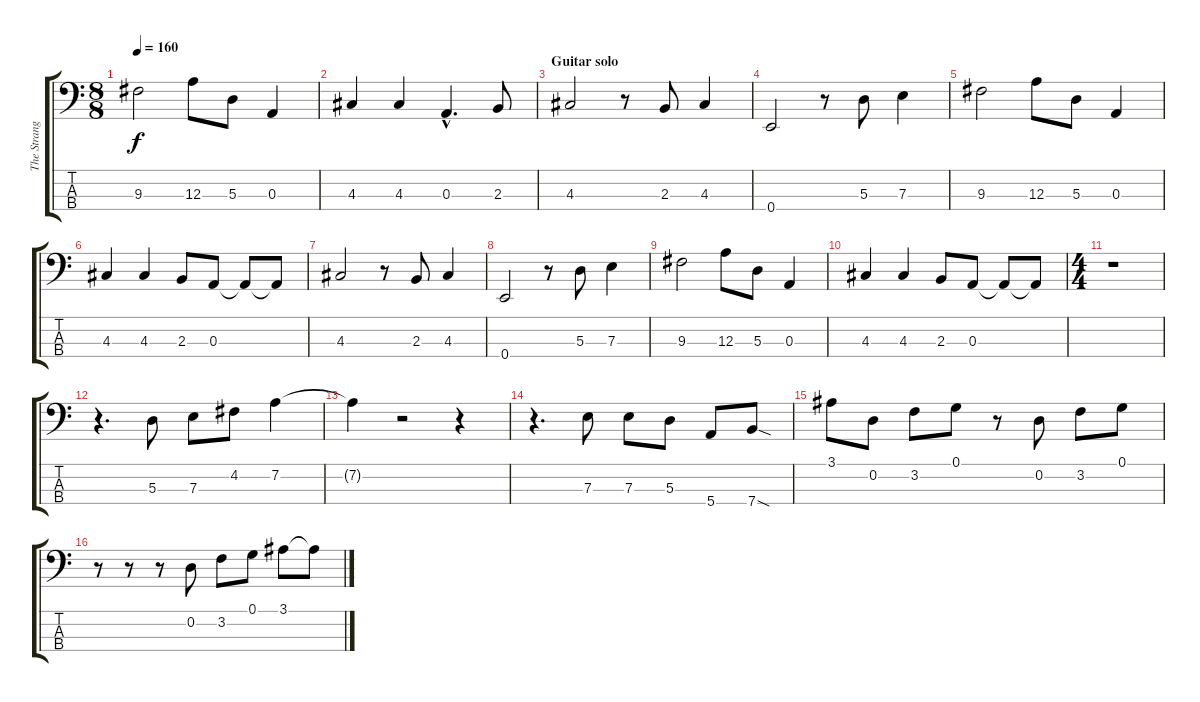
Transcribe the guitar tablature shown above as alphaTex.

\track ("The Strange man (Bass)" "The Strang") {instrument electricbassfinger}
\staff {score tabs}
\tuning (G2 D2 A1 E1) {hide}
\ts (8 8)
\tempo 160
\clef f4
\ks c
9.3.2{dy f} 12.3.8 5.3.8 0.3.4 |
4.3.4 4.3.4 0.3{hac}.4{d} 2.3.8 |
\section ("" "Guitar solo")
4.3.2 r.8 2.3.8 4.3.4 |
0.4.2 r.8 5.3.8 7.3.4 |
9.3.2 12.3.8 5.3.8 0.3.4 |
4.3.4 4.3.4 2.3.8 0.3.8 0.3{t}.8 0.3{t}.8 |
4.3.2 r.8 2.3.8 4.3.4 |
0.4.2 r.8 5.3.8 7.3.4 |
9.3.2 12.3.8 5.3.8 0.3.4 |
4.3.4 4.3.4 2.3.8 0.3.8 0.3{t}.8 0.3{t}.8 |
\ts (4 4)
r.1 |
r.4{d} 5.3.8 7.3.8 4.2.8 7.2.4 |
7.2{t}.4 r.2 r.4 |
r.4{d} 7.3.8 7.3.8 5.3.8 5.4.8 7.4{sod}.8 |
3.1.8 0.2.8 3.2.8 0.1.8 r.8 0.2.8 3.2.8 0.1.8 |
r.8 r.8 r.8 0.2.8 3.2.8 0.1.8 3.1.8 3.1{t}.8
